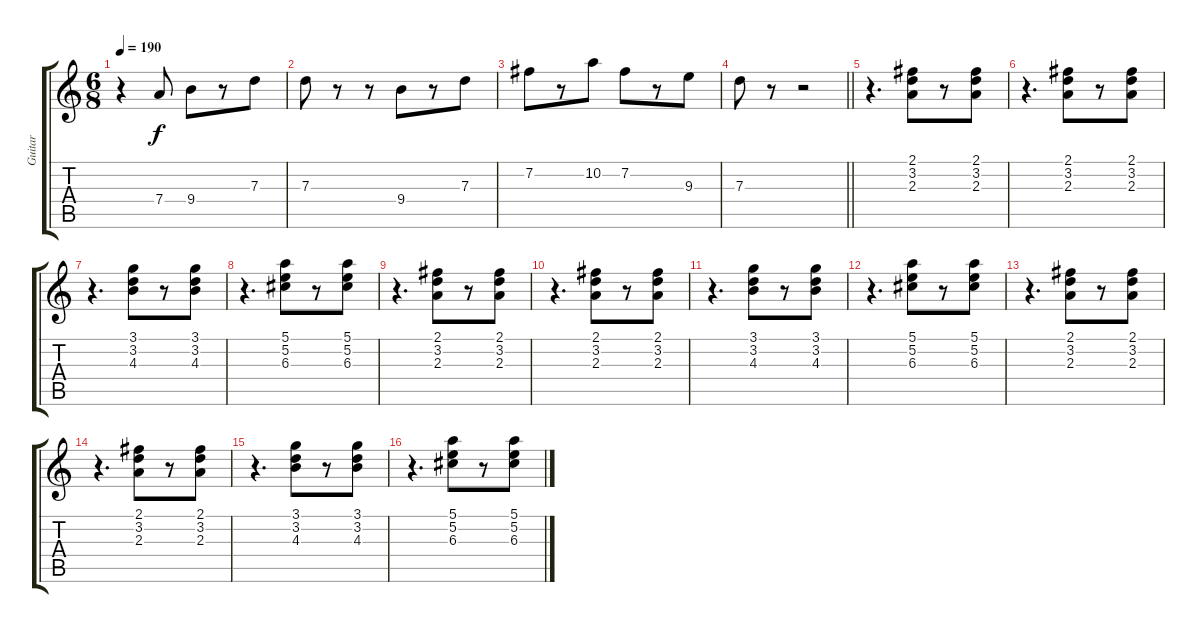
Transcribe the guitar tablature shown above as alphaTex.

\track ("Guitar" "Guitar") {instrument overdrivenguitar}
\staff {score tabs}
\tuning (E4 B3 G3 D3 A2 D2) {hide}
\ts (6 8)
\tempo 190
\clef g2
\ks c
r.4{dy f} 7.4.8 9.4.8 r.8 7.3.8 |
7.3.8 r.8 r.8 9.4.8 r.8 7.3.8 |
7.2.8 r.8 10.2.8 7.2.8 r.8 9.3.8 |
\barLineRight lightlight
7.3.8 r.8 r.2 |
r.4{d} (2.1 3.2 2.3).8 r.8 (2.1 3.2 2.3).8 |
r.4{d} (2.1 3.2 2.3).8 r.8 (2.1 3.2 2.3).8 |
r.4{d} (3.1 3.2 4.3).8 r.8 (3.1 3.2 4.3).8 |
r.4{d} (5.1 5.2 6.3).8 r.8 (5.1 5.2 6.3).8 |
r.4{d} (2.1 3.2 2.3).8 r.8 (2.1 3.2 2.3).8 |
r.4{d} (2.1 3.2 2.3).8 r.8 (2.1 3.2 2.3).8 |
r.4{d} (3.1 3.2 4.3).8 r.8 (3.1 3.2 4.3).8 |
r.4{d} (5.1 5.2 6.3).8 r.8 (5.1 5.2 6.3).8 |
r.4{d} (2.1 3.2 2.3).8 r.8 (2.1 3.2 2.3).8 |
r.4{d} (2.1 3.2 2.3).8 r.8 (2.1 3.2 2.3).8 |
r.4{d} (3.1 3.2 4.3).8 r.8 (3.1 3.2 4.3).8 |
r.4{d} (5.1 5.2 6.3).8 r.8 (5.1 5.2 6.3).8
